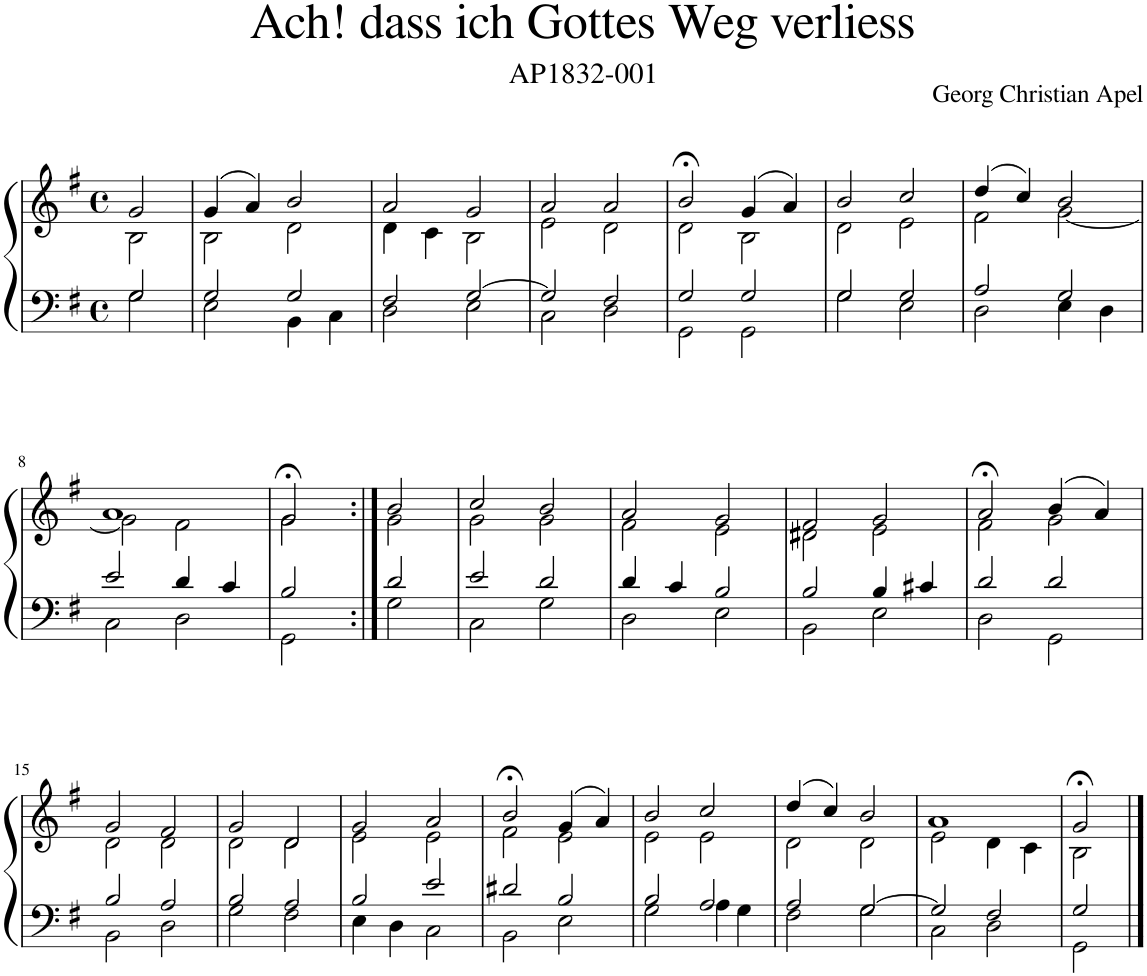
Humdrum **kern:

**kern	**kern
*part1	*part1
*staff2	*staff1
*I"Piano	*
*I'Pno.	*
*clefF4	*clefG2
*k[f#]	*k[f#]
*M4/4	*M4/4
*met(c)	*met(c)
=1	=1
*^	*^
2G/	2G\	2g/	2B\
=2	=2	=2	=2
2G/	2E\	(4g/	2B\
.	.	4a/)	.
2G/	4BB\	2b/	2d\
.	4C\	.	.
=3	=3	=3	=3
2F#/	2D\	2a/	4d\
.	.	.	4c\
[2G/	2E\	2g/	2B\
=4	=4	=4	=4
2G/]	2C\	2a/	2e\
2F#/	2D\	2a/	2d\
=5	=5	=5	=5
2G/	2GG\	2b;</	2d\
2G/	2GG\	(4g/	2B\
.	.	4a/)	.
=6	=6	=6	=6
2G/	2G\	2b/	2d\
2G/	2E\	2cc/	2e\
=7	=7	=7	=7
2A/	2D\	(4dd/	2f#\
.	.	4cc/)	.
2G/	4E\	2b/	[2g\
.	4D\	.	.
!!LO:LB:g=z	!!
=8	=8	=8	=8
2e/	2C\	1a	2g\]
4d/	2D\	.	2f#\
4c/	.	.	.
=9	=9	=9	=9
2B/	2GG\	2g;</	2g\
=10:|!	=10:|!	=10:|!	=10:|!
2d/	2G\	2b/	2g\
=11	=11	=11	=11
2e/	2C\	2cc/	2g\
2d/	2G\	2b/	2g\
=12	=12	=12	=12
4d/	2D\	2a/	2f#\
4c/	.	.	.
2B/	2E\	2g/	2e\
=13	=13	=13	=13
2B/	2BB\	2f#/	2d#X\
4B/	2E\	2g/	2e\
4c#X/	.	.	.
=14	=14	=14	=14
2d/	2D\	2a;</	2f#\
2d/	2GG\	(4b/	2g\
.	.	4a/)	.
!!LO:LB:g=z	!!
=15	=15	=15	=15
2B/	2BB\	2g/	2d\
2A/	2D\	2f#/	2d\
=16	=16	=16	=16
2B/	2G\	2g/	2d\
2A/	2F#\	2d/	2d\
=17	=17	=17	=17
2B/	4E\	2g/	2e\
.	4D\	.	.
2e/	2C\	2a/	2e\
=18	=18	=18	=18
2d#X/	2BB\	2b;</	2f#\
2B/	2E\	(4g/	2e\
.	.	4a/)	.
=19	=19	=19	=19
2B/	2G\	2b/	2e\
2A/	4A\	2cc/	2e\
.	4G\	.	.
=20	=20	=20	=20
2A/	2F#\	(4dd/	2d\
.	.	4cc/)	.
[2G/	2G\	2b/	2d\
=21	=21	=21	=21
2G/]	2C\	1a	2e\
2F#/	2D\	.	4d\
.	.	.	4c\
=22	=22	=22	=22
2G/	2GG\	2g;</	2B\
*v	*v	*	*
*	*v	*v
==	==
*-	*-
